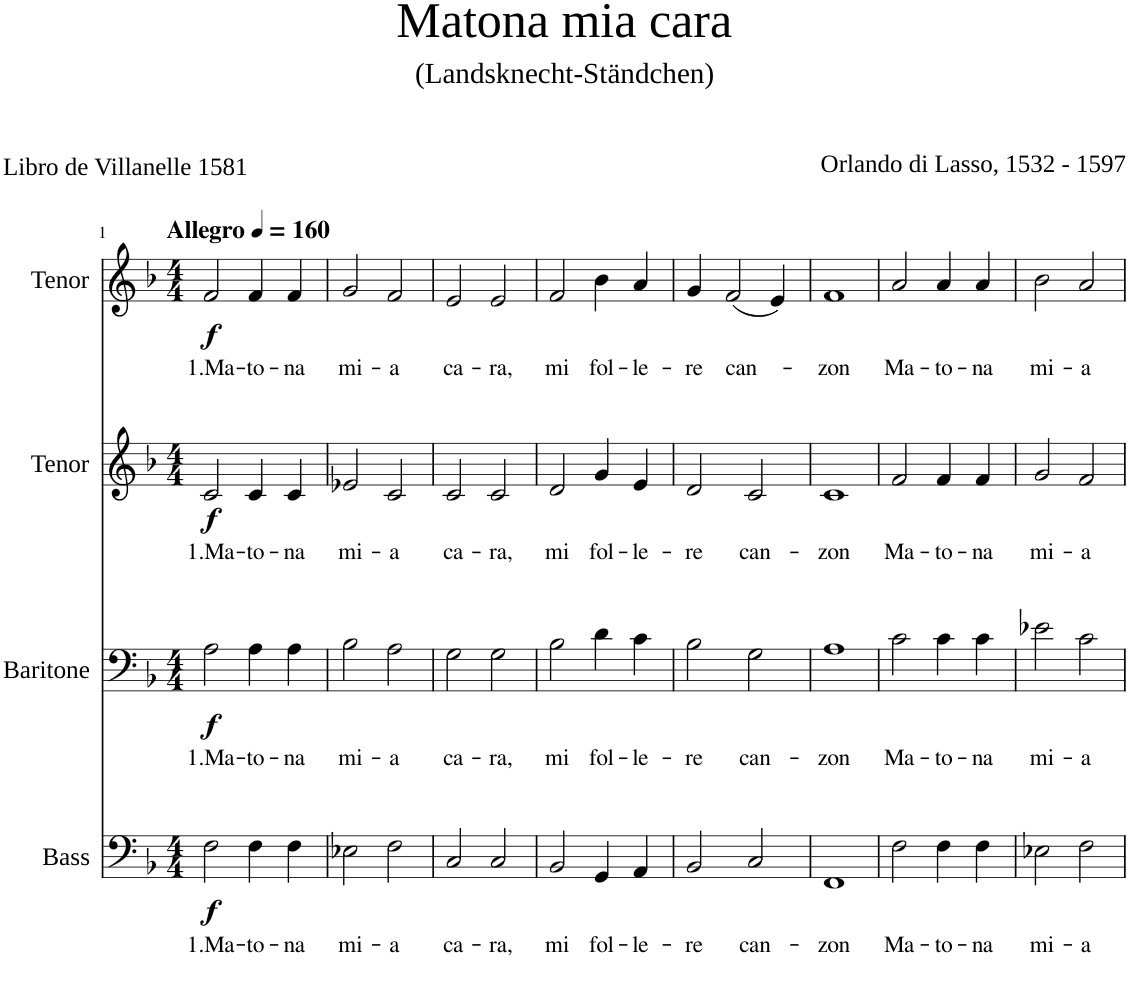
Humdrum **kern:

**kern	**text	**dynam	**kern	**text	**dynam	**kern	**text	**dynam	**kern	**text	**dynam
*part4	*part4	*part4	*part3	*part3	*part3	*part2	*part2	*part2	*part1	*part1	*part1
*staff4	*staff4	*staff4	*staff3	*staff3	*staff3	*staff2	*staff2	*staff2	*staff1	*staff1	*staff1
*I"Bass	*	*	*I"Baritone	*	*	*I"Tenor	*	*	*I"Tenor	*	*
*I'B.	*	*	*I'Bar.	*	*	*I'T.	*	*	*I'T.	*	*
*clefF4	*	*	*clefF4	*	*	*clefG2	*	*	*clefG2	*	*
*	*	*	*Trd4c7	*	*	*Trd4c7	*	*	*	*	*
*k[b-]	*	*	*k[b-]	*	*	*k[b-]	*	*	*k[b-]	*	*
*M4/4	*	*	*M4/4	*	*	*M4/4	*	*	*M4/4	*	*
*MM160	*	*	*MM160	*	*	*MM160	*	*	*MM160	*	*
=1	=1	=1	=1	=1	=1	=1	=1	=1	=1	=1	=1
!	!	!	!	!	!	!	!	!	!LO:TX:a:B:t=Allegro	!	!
!	!LO:LY:b	!LO:DY:b	!	!LO:LY:b	!LO:DY:b	!	!LO:LY:b	!LO:DY:b	!	!LO:LY:b	!LO:DY:b
2F\	1.Ma-	f	2A\	1.Ma-	f	2c/	1.Ma-	f	2f/	1.Ma-	f
!	!LO:LY:b	!	!	!LO:LY:b	!	!	!LO:LY:b	!	!	!LO:LY:b	!
4F\	-to-	.	4A\	-to-	.	4c/	-to-	.	4f/	-to-	.
!	!LO:LY:b	!	!	!LO:LY:b	!	!	!LO:LY:b	!	!	!LO:LY:b	!
4F\	-na	.	4A\	-na	.	4c/	-na	.	4f/	-na	.
=2	=2	=2	=2	=2	=2	=2	=2	=2	=2	=2	=2
!	!LO:LY:b	!	!	!LO:LY:b	!	!	!LO:LY:b	!	!	!LO:LY:b	!
2E-X\	mi-	.	2B-\	mi-	.	2e-X/	mi-	.	2g/	mi-	.
!	!LO:LY:b	!	!	!LO:LY:b	!	!	!LO:LY:b	!	!	!LO:LY:b	!
2F\	-a	.	2A\	-a	.	2c/	-a	.	2f/	-a	.
=3	=3	=3	=3	=3	=3	=3	=3	=3	=3	=3	=3
!	!LO:LY:b	!	!	!LO:LY:b	!	!	!LO:LY:b	!	!	!LO:LY:b	!
2C/	ca-	.	2G\	ca-	.	2c/	ca-	.	2e/	ca-	.
!	!LO:LY:b	!	!	!LO:LY:b	!	!	!LO:LY:b	!	!	!LO:LY:b	!
2C/	-ra,	.	2G\	-ra,	.	2c/	-ra,	.	2e/	-ra,	.
=4	=4	=4	=4	=4	=4	=4	=4	=4	=4	=4	=4
!	!LO:LY:b	!	!	!LO:LY:b	!	!	!LO:LY:b	!	!	!LO:LY:b	!
2BB-/	mi	.	2B-\	mi	.	2d/	mi	.	2f/	mi	.
!	!LO:LY:b	!	!	!LO:LY:b	!	!	!LO:LY:b	!	!	!LO:LY:b	!
4GG/	fol-	.	4d\	fol-	.	4g/	fol-	.	4b-\	fol-	.
!	!LO:LY:b	!	!	!LO:LY:b	!	!	!LO:LY:b	!	!	!LO:LY:b	!
4AA/	-le-	.	4c\	-le-	.	4e/	-le-	.	4a/	-le-	.
=5	=5	=5	=5	=5	=5	=5	=5	=5	=5	=5	=5
!	!LO:LY:b	!	!	!LO:LY:b	!	!	!LO:LY:b	!	!	!LO:LY:b	!
2BB-/	-re	.	2B-\	-re	.	2d/	-re	.	4g/	-re	.
!	!	!	!	!	!	!	!	!	!	!LO:LY:b	!
.	.	.	.	.	.	.	.	.	(2f/	can-	.
!	!LO:LY:b	!	!	!LO:LY:b	!	!	!LO:LY:b	!	!	!	!
2C/	can-	.	2G\	can-	.	2c/	can-	.	.	.	.
.	.	.	.	.	.	.	.	.	4e/)	.	.
=6	=6	=6	=6	=6	=6	=6	=6	=6	=6	=6	=6
!	!LO:LY:b	!	!	!LO:LY:b	!	!	!LO:LY:b	!	!	!LO:LY:b	!
1FF	-zon	.	1A	-zon	.	1c	-zon	.	1f	-zon	.
=7	=7	=7	=7	=7	=7	=7	=7	=7	=7	=7	=7
!	!LO:LY:b	!	!	!LO:LY:b	!	!	!LO:LY:b	!	!	!LO:LY:b	!
2F\	Ma-	.	2c\	Ma-	.	2f/	Ma-	.	2a/	Ma-	.
!	!LO:LY:b	!	!	!LO:LY:b	!	!	!LO:LY:b	!	!	!LO:LY:b	!
4F\	-to-	.	4c\	-to-	.	4f/	-to-	.	4a/	-to-	.
!	!LO:LY:b	!	!	!LO:LY:b	!	!	!LO:LY:b	!	!	!LO:LY:b	!
4F\	-na	.	4c\	-na	.	4f/	-na	.	4a/	-na	.
=8	=8	=8	=8	=8	=8	=8	=8	=8	=8	=8	=8
!	!LO:LY:b	!	!	!LO:LY:b	!	!	!LO:LY:b	!	!	!LO:LY:b	!
2E-X\	mi-	.	2e-X\	mi-	.	2g/	mi-	.	2b-\	mi-	.
!	!LO:LY:b	!	!	!LO:LY:b	!	!	!LO:LY:b	!	!	!LO:LY:b	!
2F\	-a	.	2c\	-a	.	2f/	-a	.	2a/	-a	.
=	=	=	=	=	=	=	=	=	=	=	=
*-	*-	*-	*-	*-	*-	*-	*-	*-	*-	*-	*-
